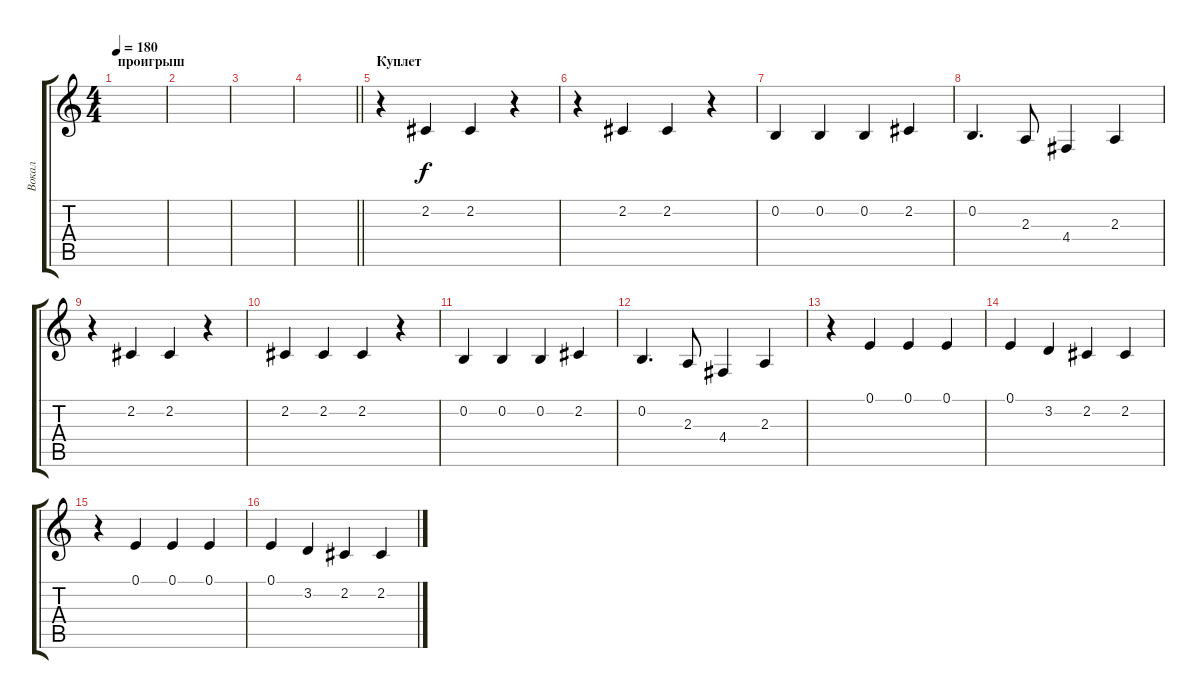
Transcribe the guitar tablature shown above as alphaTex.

\track ("Вокал" "Вокал") {instrument violin}
\staff {score tabs}
\tuning (E4 B3 G3 D3 A2 E2) {hide}
\ts (4 4)
\section ("" "проигрыш")
\tempo 180
\clef g2
\ks c
|
|
|
\barLineRight lightlight
|
\section ("" "Куплет")
r.4 2.2.4 2.2.4 r.4 |
r.4 2.2.4 2.2.4 r.4 |
0.2.4 0.2.4 0.2.4 2.2.4 |
0.2.4{d} 2.3.8 4.4.4 2.3.4 |
r.4 2.2.4 2.2.4 r.4 |
2.2.4 2.2.4 2.2.4 r.4 |
0.2.4 0.2.4 0.2.4 2.2.4 |
0.2.4{d} 2.3.8 4.4.4 2.3.4 |
r.4 0.1.4 0.1.4 0.1.4 |
0.1.4 3.2.4 2.2.4 2.2.4 |
r.4 0.1.4 0.1.4 0.1.4 |
0.1.4 3.2.4 2.2.4 2.2.4
